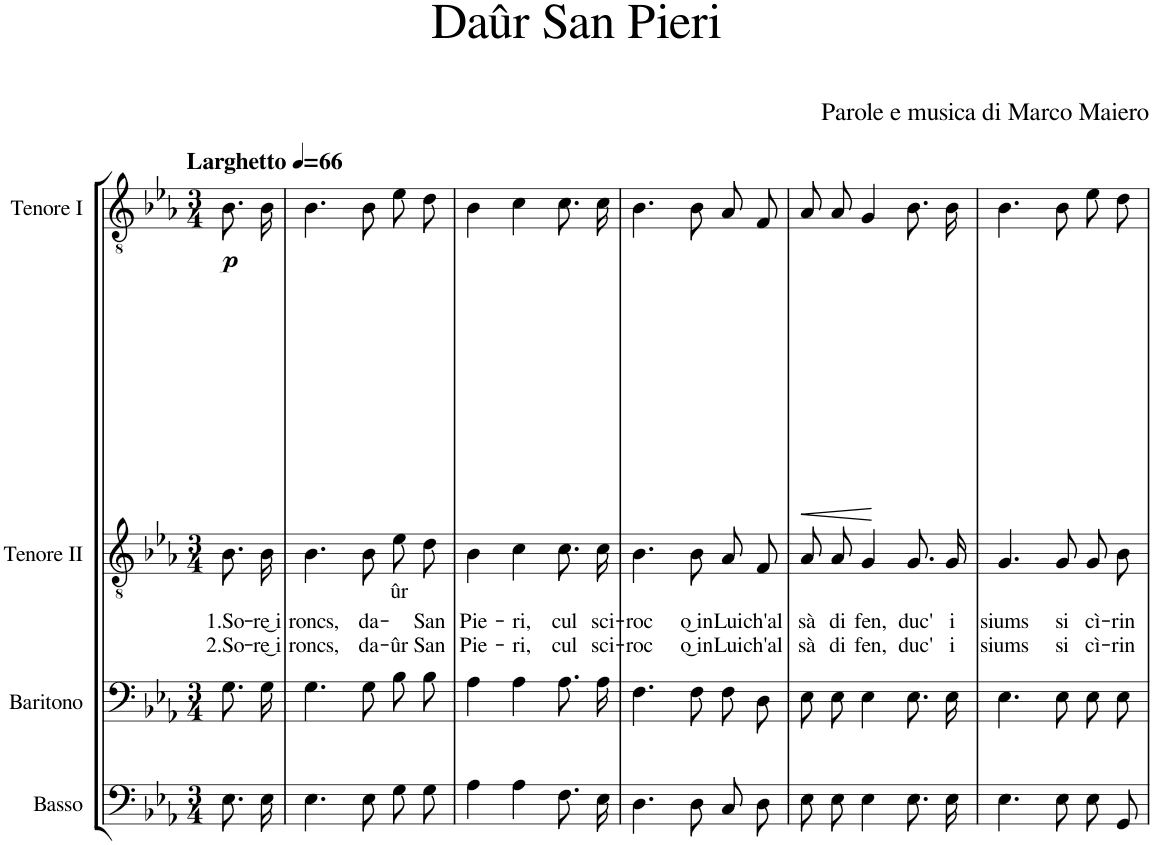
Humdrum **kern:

**kern	**kern	**kern	**text	**text	**text	**kern	**dynam
*part4	*part3	*part2	*part2	*part2	*part2	*part1	*part1
*staff4	*staff3	*staff2	*staff2	*staff2	*staff2	*staff1	*staff1
*I"Basso	*I"Baritono	*I"Tenore II	*	*	*	*I"Tenore I	*
*I'B.	*I'Bar.	*I'T2	*	*	*	*I'T1	*
*clefF4	*clefF4	*clefGv2	*	*	*	*clefGv2	*
*k[b-e-a-]	*k[b-e-a-]	*k[b-e-a-]	*	*	*	*k[b-e-a-]	*
*M3/4	*M3/4	*M3/4	*	*	*	*M3/4	*
*MM66	*MM66	*MM66	*	*	*	*MM66	*
=1	=1	=1	=1	=1	=1	=1	=1
!	!	!	!	!	!	!LO:TX:a:B:t=Larghetto	!
!	!	!	!	!LO:LY:b	!LO:LY:b	!	!LO:DY:b
8.E-\L	8.G\L	8.B-\L	.	1.So-	2.So-	8.B-\L	p
!	!	!	!	!LO:LY:b	!LO:LY:b	!	!
16E-\Jk	16G\Jk	16B-\Jk	.	-re͜ i	-re͜ i	16B-\Jk	.
=2	=2	=2	=2	=2	=2	=2	=2
!	!	!	!	!LO:LY:b	!LO:LY:b	!	!
4.E-\	4.G\	4.B-\	.	roncs,	roncs,	4.B-\	.
!	!	!	!	!LO:LY:b	!LO:LY:b	!	!
8E-\	8G\	8B-\	.	da-	da-	8B-\	.
!	!	!	!	!LO:LY:b	!LO:LY:b	!	!
8G\L	8B-\L	8e-\L	.	-ûr	-ûr	8e-\L	.
!	!	!	!	!LO:LY:b	!LO:LY:b	!	!
8G\J	8B-\J	8d\J	.	San	San	8d\J	.
=3	=3	=3	=3	=3	=3	=3	=3
!	!	!	!	!LO:LY:b	!LO:LY:b	!	!
4A-\	4A-\	4B-\	.	Pie-	Pie-	4B-\	.
!	!	!	!	!LO:LY:b	!LO:LY:b	!	!
4A-\	4A-\	4c\	.	-ri,	-ri,	4c\	.
!	!	!	!	!LO:LY:b	!LO:LY:b	!	!
8.F\L	8.A-\L	8.c\L	.	cul	cul	8.c\L	.
!	!	!	!	!LO:LY:b	!LO:LY:b	!	!
16E-\Jk	16A-\Jk	16c\Jk	.	sci-	sci-	16c\Jk	.
=4	=4	=4	=4	=4	=4	=4	=4
!	!	!	!	!LO:LY:b	!LO:LY:b	!	!
4.D\	4.F\	4.B-\	.	-roc	-roc	4.B-\	.
!	!	!	!	!LO:LY:b	!LO:LY:b	!	!
8D\	8F\	8B-\	.	o͜ in	o͜ in	8B-\	.
!	!	!	!	!LO:LY:b	!LO:LY:b	!	!
8C/L	8F\L	8A-/L	.	Lui	Lui	8A-/L	.
!	!	!	!	!LO:LY:b	!LO:LY:b	!	!
8D/J	8D\J	8F/J	.	ch'al	ch'al	8F/J	.
=5	=5	=5	=5	=5	=5	=5	=5
!	!	!	!	!LO:LY:b	!LO:LY:b	!	!LO:HP:b
8E-\L	8E-\L	8A-/L	.	sà	sà	8A-/L	<
!	!	!	!	!LO:LY:b	!LO:LY:b	!	!
8E-\J	8E-\J	8A-/J	.	di	di	8A-/J	.
!	!	!	!	!LO:LY:b	!LO:LY:b	!	!
4E-\	4E-\	4G/	.	fen,	fen,	4G/	[
!	!	!	!	!LO:LY:b	!LO:LY:b	!	!
8.E-\L	8.E-\L	8.G/L	.	duc'	duc'	8.B-\L	.
!	!	!	!	!LO:LY:b	!LO:LY:b	!	!
16E-\Jk	16E-\Jk	16G/Jk	.	i	i	16B-\Jk	.
=6	=6	=6	=6	=6	=6	=6	=6
!	!	!	!	!LO:LY:b	!LO:LY:b	!	!
4.E-\	4.E-\	4.G/	.	siums	siums	4.B-\	.
!	!	!	!	!LO:LY:b	!LO:LY:b	!	!
8E-\	8E-\	8G/	.	si	si	8B-\	.
!	!	!	!	!LO:LY:b	!LO:LY:b	!	!
8E-/L	8E-\L	8G/L	.	cì-	cì-	8e-\L	.
!	!	!	!	!LO:LY:b	!LO:LY:b	!	!
8GG/J	8E-\J	8B-/J	.	-rin	-rin	8d\J	.
=	=	=	=	=	=	=	=
*-	*-	*-	*-	*-	*-	*-	*-
